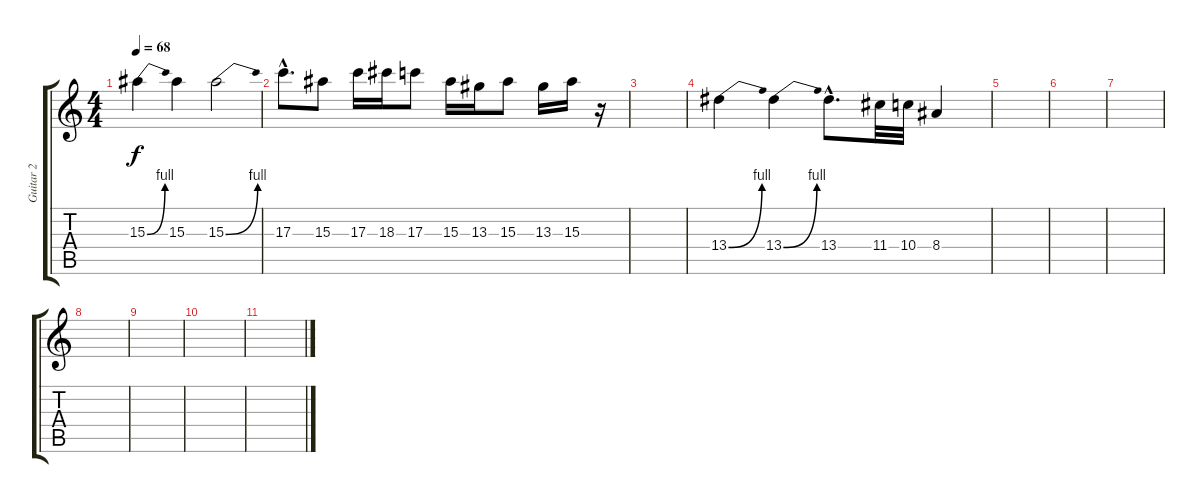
\track ("Guitar 2" "Guitar 2") {instrument distortionguitar}
\staff {score tabs}
\tuning (E4 B3 G3 D3 A2 E2) {hide}
\ts (4 4)
\tempo 68
\clef g2
\ks c
15.3{be (bend 0 0 60 4)}.4{dy f} 15.3.4 15.3{be (bend 0 0 60 4)}.2 |
17.3{hac}.8{d} 15.3.8 17.3.16 18.3.16 17.3.8 15.3.16 13.3.16 15.3.8 13.3.16 15.3.16 r.16 |
|
13.4{be (bend 0 0 60 4)}.4 13.4{be (bend 0 0 60 4)}.4 13.4{hac}.8{d} 11.4.32 10.4.32 8.4.4 |
|
|
|
|
|
|
\section ("" "")
